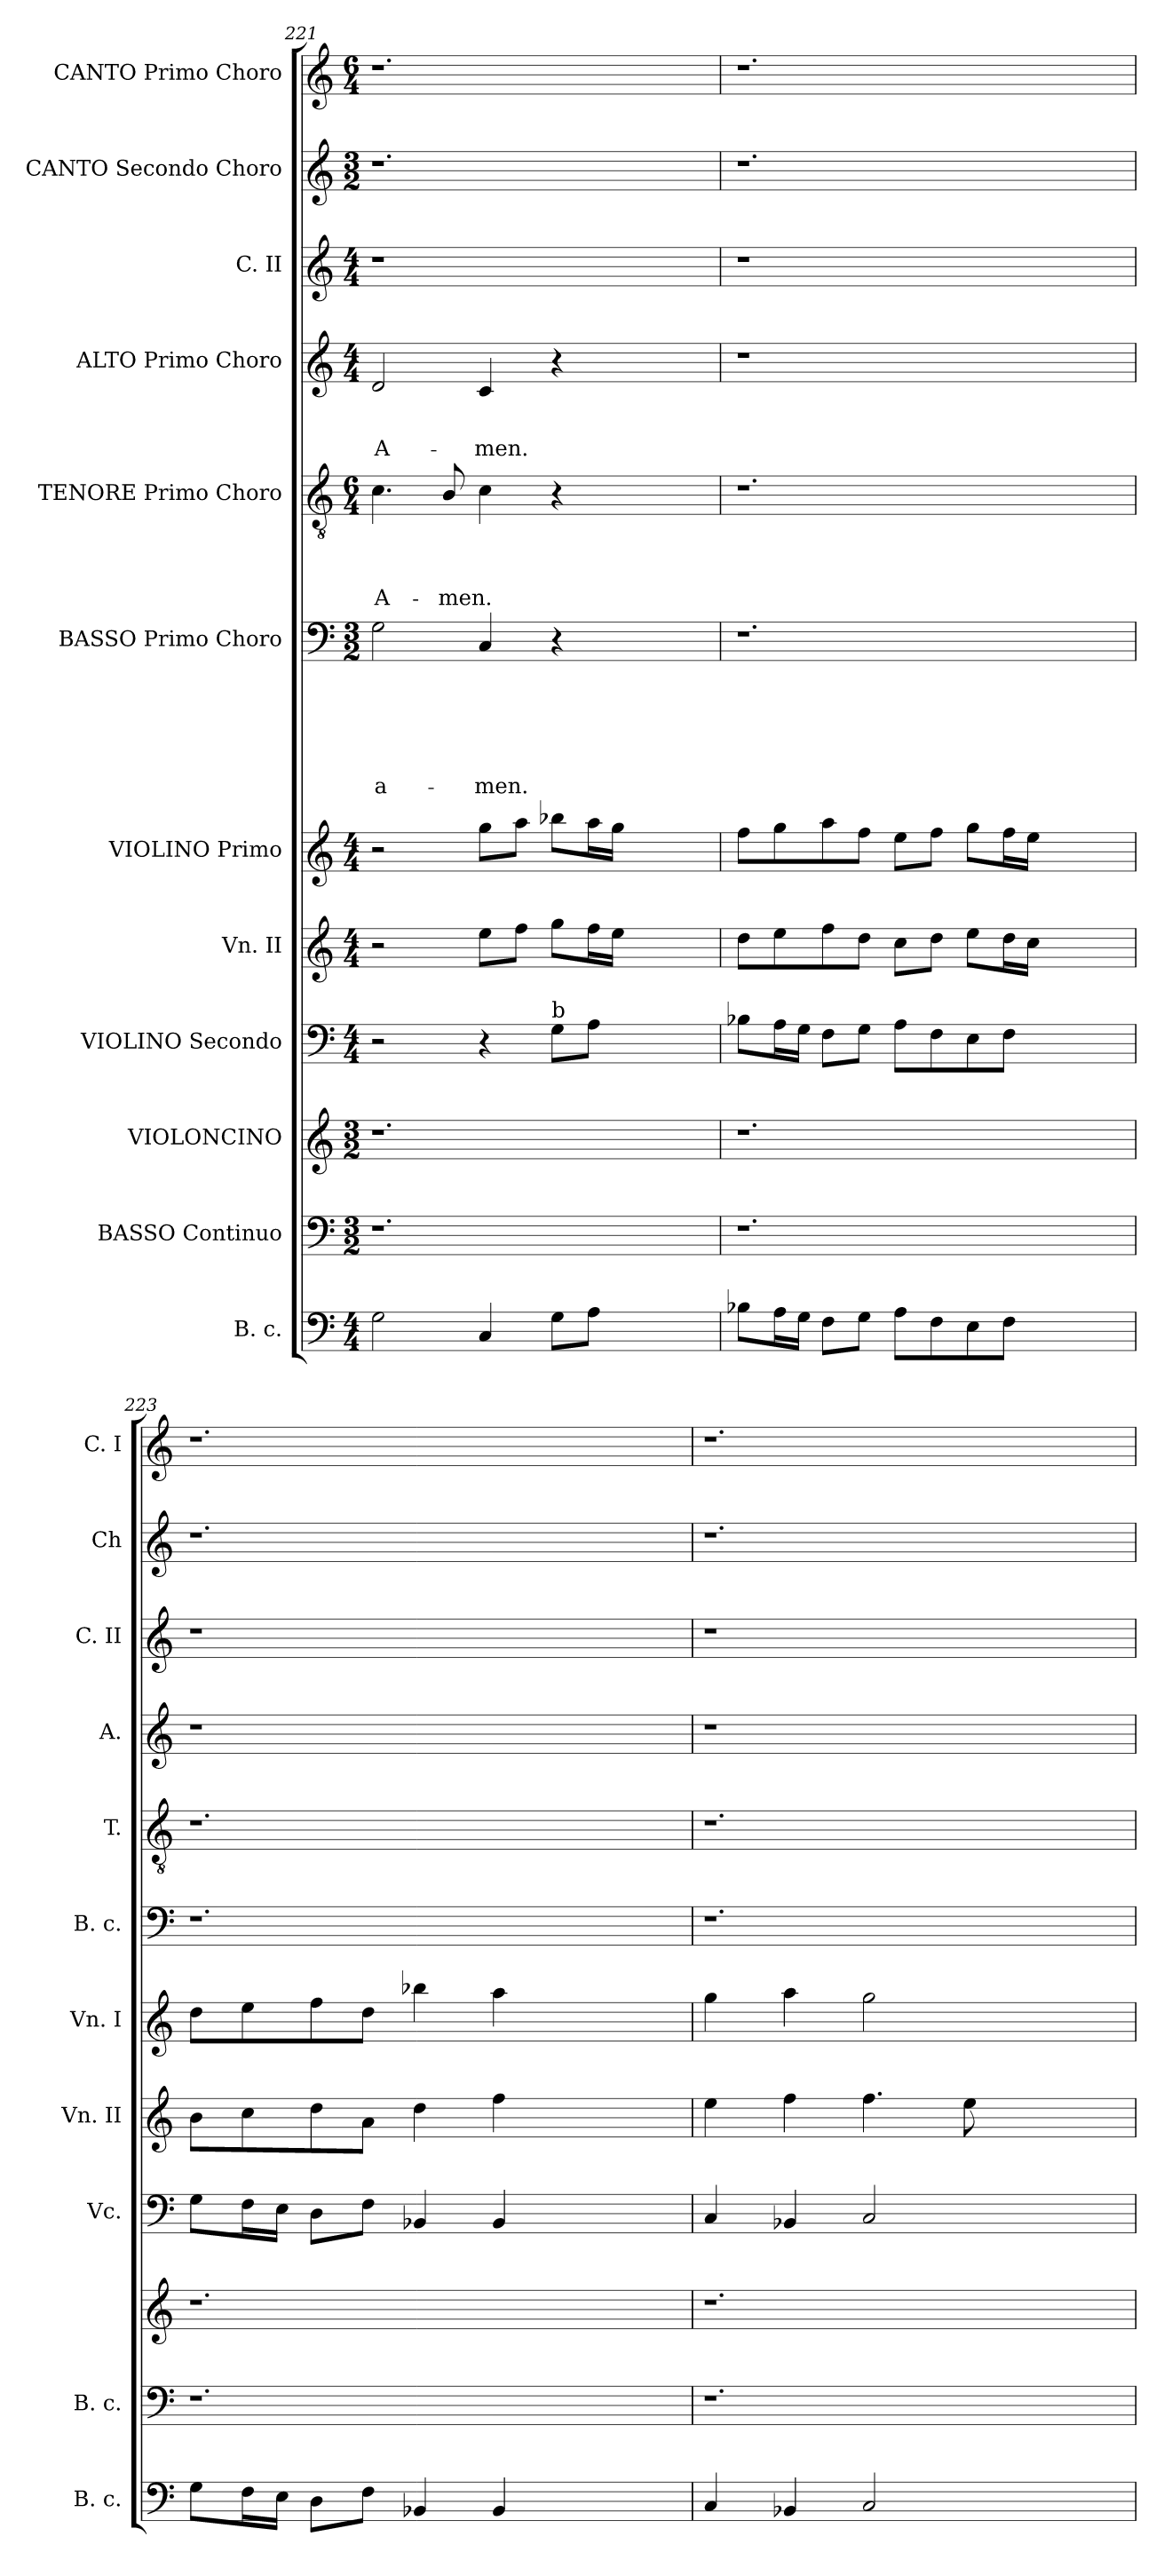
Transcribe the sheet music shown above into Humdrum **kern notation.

**kern	**kern	**kern	**kern	**kern	**kern	**kern	**text	**text	**text	**text	**text	**text	**kern	**text	**text	**text	**text	**kern	**text	**text	**text	**kern	**kern	**kern
*part12	*part11	*part10	*part9	*part8	*part7	*part6	*part6	*part6	*part6	*part6	*part6	*part6	*part5	*part5	*part5	*part5	*part5	*part4	*part4	*part4	*part4	*part3	*part2	*part1
*staff12	*staff11	*staff10	*staff9	*staff8	*staff7	*staff6	*staff6	*staff6	*staff6	*staff6	*staff6	*staff6	*staff5	*staff5	*staff5	*staff5	*staff5	*staff4	*staff4	*staff4	*staff4	*staff3	*staff2	*staff1
*I"B. c.	*I"BASSO Continuo	*I"VIOLONCINO	*I"VIOLINO Secondo	*I"Vn. II	*I"VIOLINO Primo	*I"BASSO Primo Choro	*	*	*	*	*	*	*I"TENORE Primo Choro	*	*	*	*	*I"ALTO Primo Choro	*	*	*	*I"C. II	*I"CANTO Secondo Choro	*I"CANTO Primo Choro
*I'B. c.	*I'B. c.	*	*I'Vc.	*I'Vn. II	*I'Vn. I	*I'B. c.	*	*	*	*	*	*	*I'T.	*	*	*	*	*I'A.	*	*	*	*I'C. II	*I'Ch	*I'C. I
*clefF4	*clefF4	*clefG2	*clefF4	*clefG2	*clefG2	*clefF4	*	*	*	*	*	*	*clefGv2	*	*	*	*	*clefG2	*	*	*	*clefG2	*clefG2	*clefG2
*	*ITrd7c12	*	*	*	*	*	*	*	*	*	*	*	*	*	*	*	*	*	*	*	*	*	*	*
*k[]	*k[]	*k[]	*k[]	*k[]	*k[]	*k[]	*	*	*	*	*	*	*k[]	*	*	*	*	*k[]	*	*	*	*k[]	*k[]	*k[]
*C:	*C:	*C:	*C:	*C:	*C:	*C:	*	*	*	*	*	*	*C:	*	*	*	*	*C:	*	*	*	*C:	*C:	*C:
*M4/4	*M3/2	*M3/2	*M4/4	*M4/4	*M4/4	*M3/2	*	*	*	*	*	*	*M6/4	*	*	*	*	*M4/4	*	*	*	*M4/4	*M3/2	*M6/4
=221	=221	=221	=221	=221	=221	=221	=221	=221	=221	=221	=221	=221	=221	=221	=221	=221	=221	=221	=221	=221	=221	=221	=221	=221
!	!	!	!	!	!	!	!	!	!	!	!	!LO:LY:b	!	!	!	!	!LO:LY:b	!	!	!	!LO:LY:b	!	!	!
2G\	1.r	1.r	2r	2r	2r	2G\	.	.	.	.	.	a-	4.c\	.	.	.	A-	2d/	.	.	A-	1r	1.r	1.r
!	!	!	!	!	!	!	!	!	!	!	!	!	!	!	!	!	!LO:LY:b	!	!	!	!	!	!	!
.	.	.	.	.	.	.	.	.	.	.	.	.	8B/	.	.	.	-men.	.	.	.	.	.	.	.
!	!	!	!	!	!	!	!	!	!	!	!	!LO:LY:b	!	!	!	!	!	!	!	!	!LO:LY:b	!	!	!
4C/	.	.	4r	8ee\L	8gg\L	4C/	.	.	.	.	.	-men.	4c\	.	.	.	.	4c/	.	.	-men.	.	.	.
.	.	.	.	8ff\J	8aa\J	.	.	.	.	.	.	.	.	.	.	.	.	.	.	.	.	.	.	.
!	!	!	!LO:TX:a:t=b	!	!	!	!	!	!	!	!	!	!	!	!	!	!	!	!	!	!	!	!	!
8G\L	.	.	8G\L	8gg\L	8bb-X\L	4r	.	.	.	.	.	.	4r	.	.	.	.	4r	.	.	.	.	.	.
8A\J	.	.	8A\J	16ff\L	16aa\L	.	.	.	.	.	.	.	.	.	.	.	.	.	.	.	.	.	.	.
.	.	.	.	16ee\JJ	16gg\JJ	.	.	.	.	.	.	.	.	.	.	.	.	.	.	.	.	.	.	.
2ryy	.	.	2ryy	2ryy	2ryy	2ryy	.	.	.	.	.	.	2ryy	.	.	.	.	2ryy	.	.	.	2ryy	.	.
=222	=222	=222	=222	=222	=222	=222	=222	=222	=222	=222	=222	=222	=222	=222	=222	=222	=222	=222	=222	=222	=222	=222	=222	=222
8B-X\L	1.r	1.r	8B-X\L	8dd\L	8ff\L	1.r	.	.	.	.	.	.	1.r	.	.	.	.	1r	.	.	.	1r	1.r	1.r
16A\L	.	.	16A\L	8ee\	8gg\	.	.	.	.	.	.	.	.	.	.	.	.	.	.	.	.	.	.	.
16G\JJ	.	.	16G\JJ	.	.	.	.	.	.	.	.	.	.	.	.	.	.	.	.	.	.	.	.	.
8F\L	.	.	8F\L	8ff\	8aa\	.	.	.	.	.	.	.	.	.	.	.	.	.	.	.	.	.	.	.
8G\J	.	.	8G\J	8dd\J	8ff\J	.	.	.	.	.	.	.	.	.	.	.	.	.	.	.	.	.	.	.
8A\L	.	.	8A\L	8cc\L	8ee\L	.	.	.	.	.	.	.	.	.	.	.	.	.	.	.	.	.	.	.
8F\	.	.	8F\	8dd\J	8ff\J	.	.	.	.	.	.	.	.	.	.	.	.	.	.	.	.	.	.	.
8E\	.	.	8E\	8ee\L	8gg\L	.	.	.	.	.	.	.	.	.	.	.	.	.	.	.	.	.	.	.
8F\J	.	.	8F\J	16dd\L	16ff\L	.	.	.	.	.	.	.	.	.	.	.	.	.	.	.	.	.	.	.
.	.	.	.	16cc\JJ	16ee\JJ	.	.	.	.	.	.	.	.	.	.	.	.	.	.	.	.	.	.	.
2ryy	.	.	2ryy	2ryy	2ryy	.	.	.	.	.	.	.	.	.	.	.	.	2ryy	.	.	.	2ryy	.	.
=223	=223	=223	=223	=223	=223	=223	=223	=223	=223	=223	=223	=223	=223	=223	=223	=223	=223	=223	=223	=223	=223	=223	=223	=223
8G\L	1.r	1.r	8G\L	8b\L	8dd\L	1.r	.	.	.	.	.	.	1.r	.	.	.	.	1r	.	.	.	1r	1.r	1.r
16F\L	.	.	16F\L	8cc\	8ee\	.	.	.	.	.	.	.	.	.	.	.	.	.	.	.	.	.	.	.
16E\JJ	.	.	16E\JJ	.	.	.	.	.	.	.	.	.	.	.	.	.	.	.	.	.	.	.	.	.
8D\L	.	.	8D\L	8dd\	8ff\	.	.	.	.	.	.	.	.	.	.	.	.	.	.	.	.	.	.	.
8F\J	.	.	8F\J	8a\J	8dd\J	.	.	.	.	.	.	.	.	.	.	.	.	.	.	.	.	.	.	.
4BB-X/	.	.	4BB-X/	4dd\	4bb-X\	.	.	.	.	.	.	.	.	.	.	.	.	.	.	.	.	.	.	.
4BB-/	.	.	4BB-/	4ff\	4aa\	.	.	.	.	.	.	.	.	.	.	.	.	.	.	.	.	.	.	.
2ryy	.	.	2ryy	2ryy	2ryy	.	.	.	.	.	.	.	.	.	.	.	.	2ryy	.	.	.	2ryy	.	.
!!LO:PB:g=z
=224	=224	=224	=224	=224	=224	=224	=224	=224	=224	=224	=224	=224	=224	=224	=224	=224	=224	=224	=224	=224	=224	=224	=224	=224
4C/	1.r	1.r	4C/	4ee\	4gg\	1.r	.	.	.	.	.	.	1.r	.	.	.	.	1r	.	.	.	1r	1.r	1.r
4BB-X/	.	.	4BB-X/	4ff\	4aa\	.	.	.	.	.	.	.	.	.	.	.	.	.	.	.	.	.	.	.
2C/	.	.	2C/	4.ff\	2gg\	.	.	.	.	.	.	.	.	.	.	.	.	.	.	.	.	.	.	.
.	.	.	.	8ee\	.	.	.	.	.	.	.	.	.	.	.	.	.	.	.	.	.	.	.	.
2ryy	.	.	2ryy	2ryy	2ryy	.	.	.	.	.	.	.	.	.	.	.	.	2ryy	.	.	.	2ryy	.	.
=	=	=	=	=	=	=	=	=	=	=	=	=	=	=	=	=	=	=	=	=	=	=	=	=
*-	*-	*-	*-	*-	*-	*-	*-	*-	*-	*-	*-	*-	*-	*-	*-	*-	*-	*-	*-	*-	*-	*-	*-	*-
